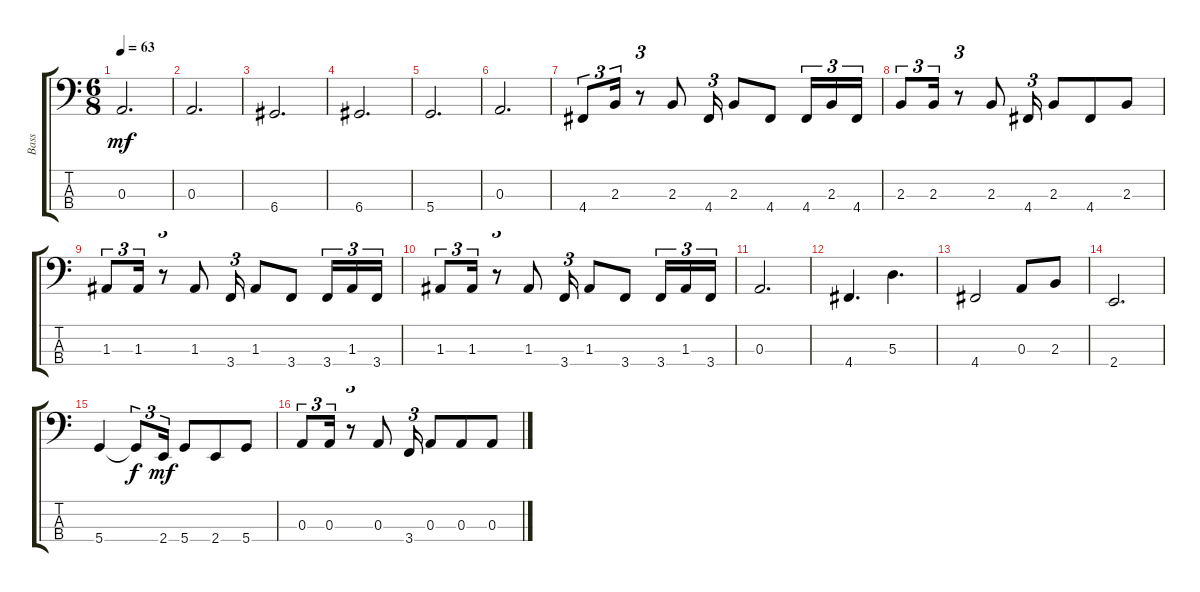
\track ("Bass" "Bass") {instrument acousticbass}
\staff {score tabs}
\tuning (G2 D2 A1 D1) {hide}
\ts (6 8)
\tempo 63
\clef f4
\ks c
0.3.2{d dy mf} |
0.3.2{d} |
6.4.2{d} |
6.4.2{d} |
5.4.2{d} |
0.3.2{d} |
4.4.8{tu (3 2)} 2.3.16{tu (3 2)} r.8{tu (3 2)} 2.3.8 4.4.16{tu (3 2)} 2.3.8 4.4.8 4.4.16{tu (3 2)} 2.3.16{tu (3 2)} 4.4.16{tu (3 2)} |
2.3.8{tu (3 2)} 2.3.16{tu (3 2)} r.8{tu (3 2)} 2.3.8 4.4.16{tu (3 2)} 2.3.8 4.4.8 2.3.8 |
1.3.8{tu (3 2)} 1.3.16{tu (3 2)} r.8{tu (3 2)} 1.3.8 3.4.16{tu (3 2)} 1.3.8 3.4.8 3.4.16{tu (3 2)} 1.3.16{tu (3 2)} 3.4.16{tu (3 2)} |
1.3.8{tu (3 2)} 1.3.16{tu (3 2)} r.8{tu (3 2)} 1.3.8 3.4.16{tu (3 2)} 1.3.8 3.4.8 3.4.16{tu (3 2)} 1.3.16{tu (3 2)} 3.4.16{tu (3 2)} |
0.3.2{d} |
4.4.4{d} 5.3.4{d} |
4.4.2 0.3.8 2.3.8 |
2.4.2{d} |
5.4.4 5.4{t}.8{tu (3 2) dy f} 2.4.16{tu (3 2) dy mf} 5.4.8 2.4.8 5.4.8 |
0.3.8{tu (3 2)} 0.3.16{tu (3 2)} r.8{tu (3 2)} 0.3.8 3.4.16{tu (3 2)} 0.3.8 0.3.8 0.3.8
